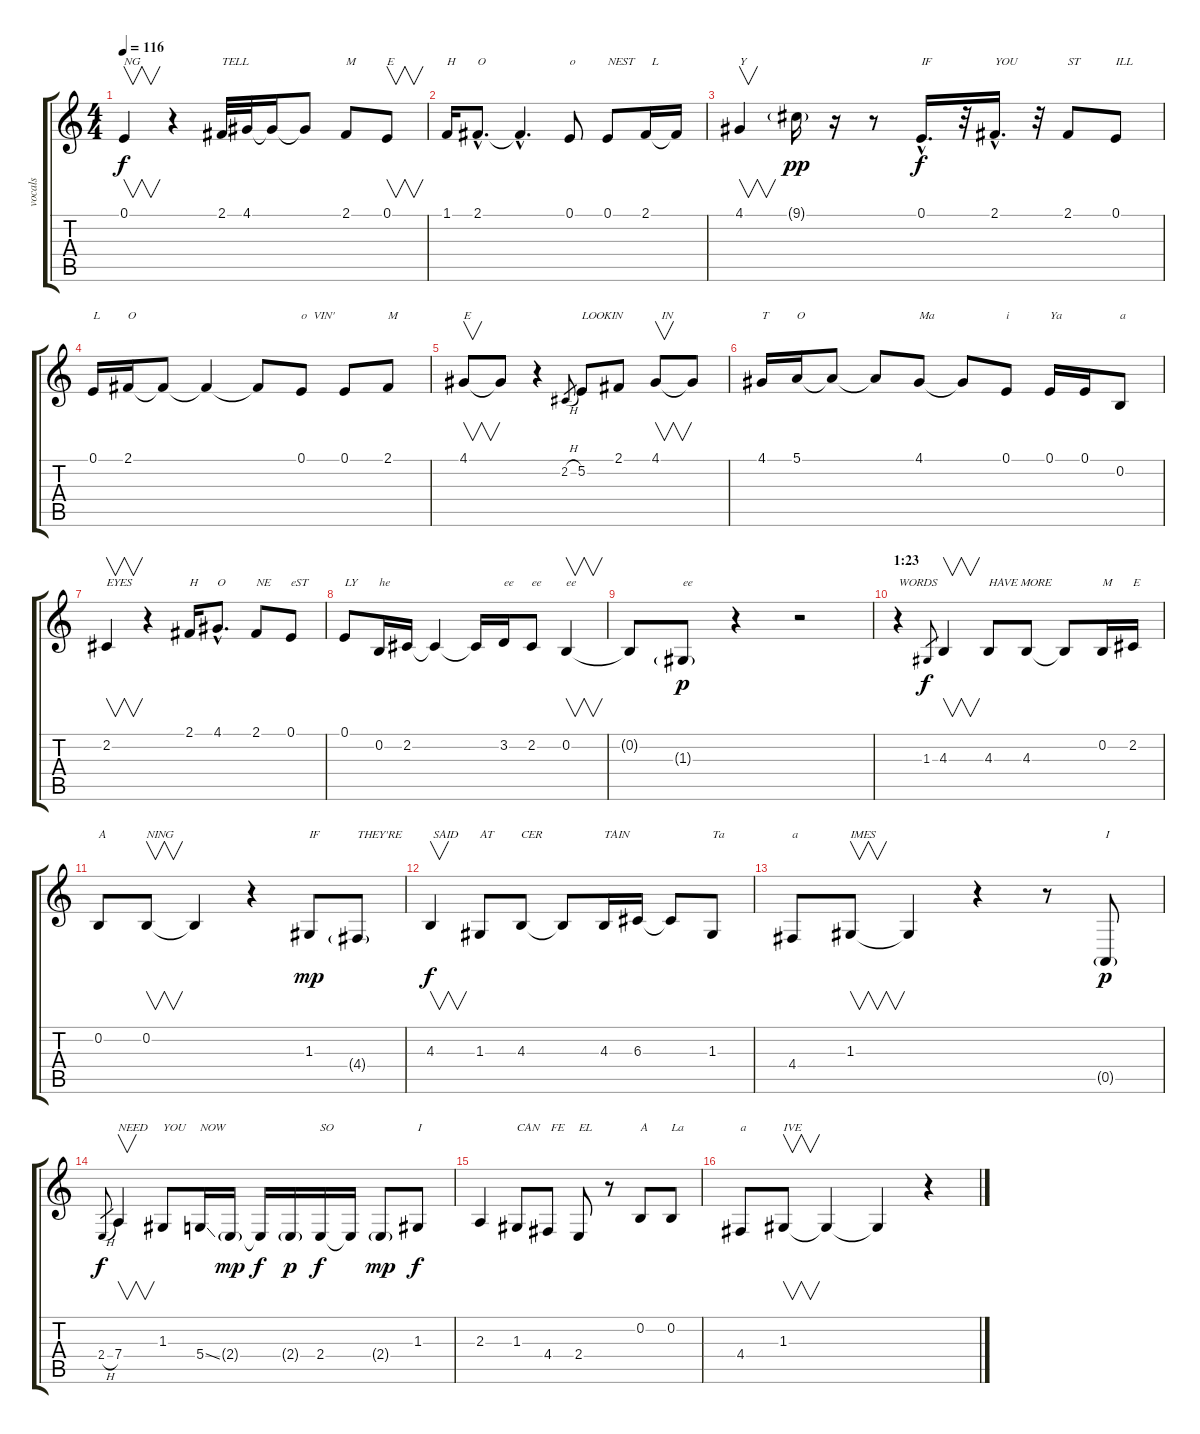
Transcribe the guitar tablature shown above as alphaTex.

\track ("vocals" "vocals") {instrument synthvoice}
\staff {score tabs}
\tuning (E4 B3 G3 D3 A2 E2) {hide}
\ts (4 4)
\tempo 116
\clef g2
\ks c
0.1.4{v txt "NG" dy f} r.4 2.1.32{txt "TELL"} 4.1.32 4.1{t}.16 4.1{t}.8 2.1.8{txt "M"} 0.1.8{v txt "E"} |
1.1.16{txt "H"} 2.1{hac}.8{d txt "O"} 2.1{hac t}.4{d} 0.1.8{txt "o"} 0.1.8{txt "NEST"} 2.1.16{txt "  L"} 2.1{t}.16 |
4.1.4{v txt "Y"} 9.1{g}.16{dy pp} r.16 r.8 0.1{hac}.16{d txt "IF" dy f} r.32 2.1{hac}.16{d txt "YOU"} r.32 2.1.8{txt "ST"} 0.1.8{txt "ILL"} |
0.1.16{txt "L"} 2.1.16{txt "O"} 2.1{t}.8 2.1{t}.4 2.1{t}.8 0.1.8{txt "o  VIN'"} 0.1.8 2.1.8{txt "M"} |
4.1.8{v txt "E"} 4.1{t}.8 r.4 2.2{h}.8{gr} 5.2.8{txt "LOOKIN"} 2.1.8 4.1.8{v txt "  IN"} 4.1{t}.8 |
4.1.16{txt "T"} 5.1.16{txt "O"} 5.1{t}.8 5.1{t}.8 4.1.8{txt "Ma"} 4.1{t}.8 0.1.8{txt "i"} 0.1.16{txt "Ya"} 0.1.16 0.2.8{txt "a"} |
2.2.4{v txt "EYES"} r.4 2.1.16{txt "H"} 4.1{hac}.8{d txt "O"} 2.1.8{txt "NE"} 0.1.8{txt "eST"} |
0.1.8{txt "LY"} 0.2.16{txt "he"} 2.2.16 2.2{t}.4 2.2{t}.16 3.2.16{txt "ee"} 2.2.8{txt "ee"} 0.2.4{v txt "ee"} |
0.2{t}.8 1.3{g}.8{txt "ee" dy p} r.4 r.2{txt " "} |
\section ("" "1:23")
r.4{txt "WORDS"} 1.3.8{gr dy f} 4.3.4{v} 4.3.8{txt "HAVE MORE"} 4.3.8 4.3{t}.8 0.2.16{txt "M"} 2.2.16{txt "E"} |
0.2.8{txt "A"} 0.2.8{v txt "NING"} 0.2{t}.4 r.4 1.3.8{txt "IF" dy mp} 4.4{g}.8{txt "THEY'RE"} |
4.3.4{v txt " SAID" dy f} 1.3.8{txt "AT"} 4.3.8{txt "CER"} 4.3{t}.8 4.3.16{txt "TAIN"} 6.3.16 6.3{t}.8 1.3.8{txt "Ta"} |
4.4.8{txt "a"} 1.3.8{v txt "IMES"} 1.3{t}.4 r.4 r.8 0.5{g}.8{txt "I" dy p} |
2.4{h}.8{gr dy f} 7.4.4{v txt "NEED"} 1.3.8{txt "YOU"} 5.4{ss}.16{txt "NOW"} 2.4{g}.16{dy mp} 2.4{t}.16{dy f} 2.4{g}.16{dy p} 2.4.16{txt "SO" dy f} 2.4{t}.16 2.4{g}.8{txt " " dy mp} 1.3.8{txt "I" dy f} |
2.3.4{txt " "} 1.3.8{txt "CAN"} 4.4.8{txt " FE"} 2.4.8{txt "EL"} r.8 0.2.8{txt "A"} 0.2.8{txt "La"} |
4.4.8{txt "a"} 1.3.8{v txt "IVE"} 1.3{t}.4 1.3{t}.4 r.4
